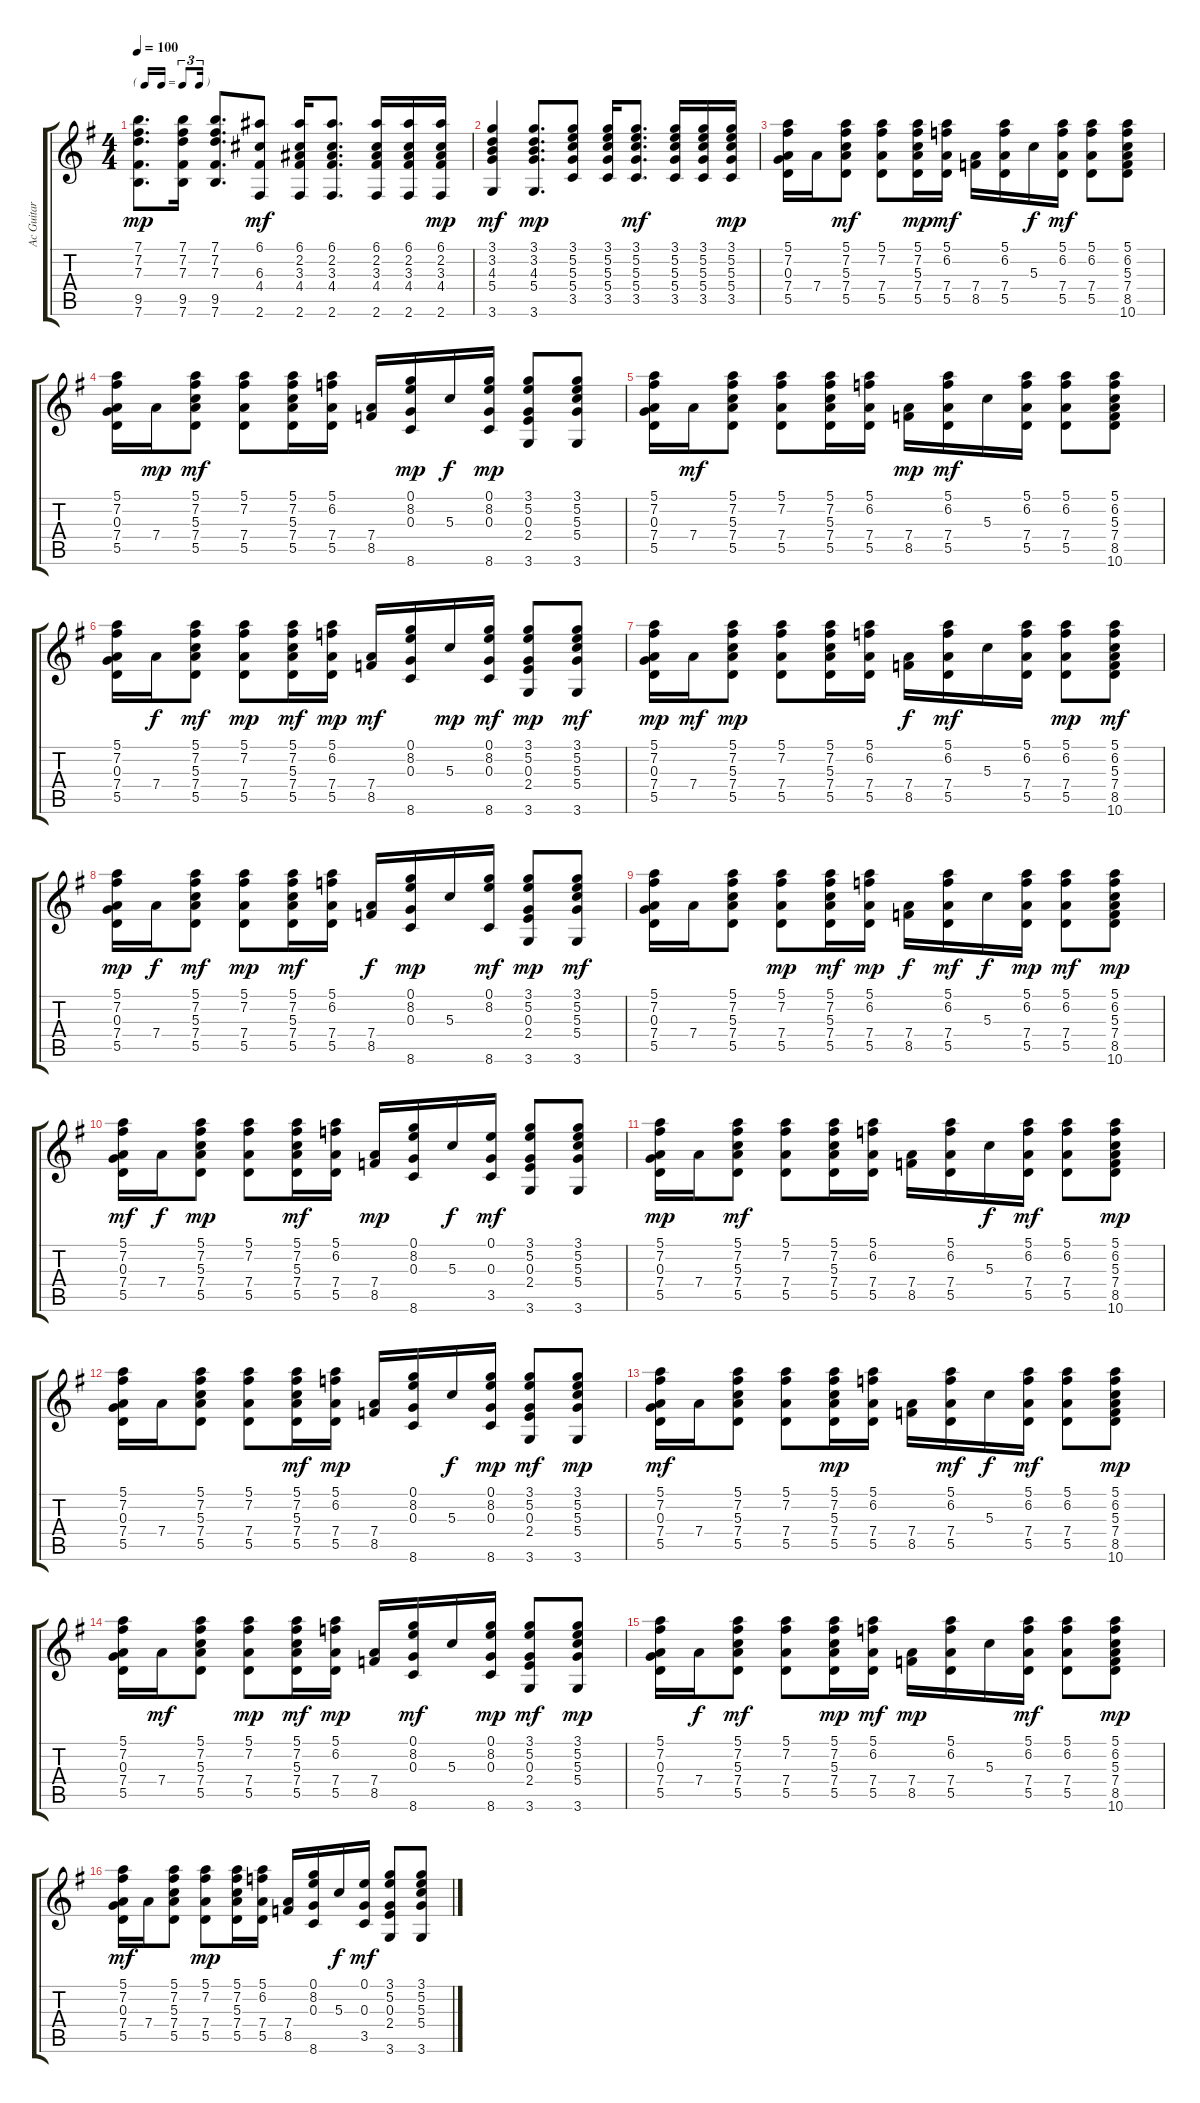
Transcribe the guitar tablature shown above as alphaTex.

\track ("Ac Guitar" "Ac Guitar") {instrument acousticguitarnylon}
\staff {score tabs}
\tuning (E4 B3 G3 D3 A2 E2) {hide}
\ts (4 4)
\tf triplet16th
\tempo 100
\clef g2
\ks g
(7.1 7.2 7.3 9.5 7.6).8{d dy mp} (7.1 7.2 7.3 9.5 7.6).16 (7.1 7.2 7.3 9.5 7.6).8{d} (6.1 6.3 4.4 2.6).8{dy mf} (6.1 2.2 3.3 4.4 2.6).16 (6.1 2.2 3.3 4.4 2.6).8{d} (6.1 2.2 3.3 4.4 2.6).16 (6.1 2.2 3.3 4.4 2.6).16 (6.1 2.2 3.3 4.4 2.6).16{dy mp} |
(3.1 3.2 4.3 5.4 3.6).4{dy mf} (3.1 3.2 4.3 5.4 3.6).8{d dy mp} (3.1 5.2 5.3 5.4 3.5).8 (3.1 5.2 5.3 5.4 3.5).16 (3.1 5.2 5.3 5.4 3.5).8{d dy mf} (3.1 5.2 5.3 5.4 3.5).16 (3.1 5.2 5.3 5.4 3.5).16 (3.1 5.2 5.3 5.4 3.5).16{dy mp} |
(5.1 7.2 0.3 7.4 5.5).16 7.4.16 (5.1 7.2 5.3 7.4 5.5).8{dy mf} (5.1 7.2 7.4 5.5).8 (5.1 7.2 5.3 7.4 5.5).16{dy mp} (5.1 6.2 7.4 5.5).16{dy mf} (7.4 8.5).16 (5.1 6.2 7.4 5.5).16 5.3.16{dy f} (5.1 6.2 7.4 5.5).16{dy mf} (5.1 6.2 7.4 5.5).8 (5.1 6.2 5.3 7.4 8.5 10.6).8 |
(5.1 7.2 0.3 7.4 5.5).16 7.4.16{dy mp} (5.1 7.2 5.3 7.4 5.5).8{dy mf} (5.1 7.2 7.4 5.5).8 (5.1 7.2 5.3 7.4 5.5).16 (5.1 6.2 7.4 5.5).16 (7.4 8.5).16 (0.1 8.2 0.3 8.6).16{dy mp} 5.3.16{dy f} (0.1 8.2 0.3 8.6).16{dy mp} (3.1 5.2 0.3 2.4 3.6).8 (3.1 5.2 5.3 5.4 3.6).8 |
(5.1 7.2 0.3 7.4 5.5).16 7.4.16{dy mf} (5.1 7.2 5.3 7.4 5.5).8 (5.1 7.2 7.4 5.5).8 (5.1 7.2 5.3 7.4 5.5).16 (5.1 6.2 7.4 5.5).16 (7.4 8.5).16{dy mp} (5.1 6.2 7.4 5.5).16{dy mf} 5.3.16 (5.1 6.2 7.4 5.5).16 (5.1 6.2 7.4 5.5).8 (5.1 6.2 5.3 7.4 8.5 10.6).8 |
(5.1 7.2 0.3 7.4 5.5).16 7.4.16{dy f} (5.1 7.2 5.3 7.4 5.5).8{dy mf} (5.1 7.2 7.4 5.5).8{dy mp} (5.1 7.2 5.3 7.4 5.5).16{dy mf} (5.1 6.2 7.4 5.5).16{dy mp} (7.4 8.5).16{dy mf} (0.1 8.2 0.3 8.6).16 5.3.16{dy mp} (0.1 8.2 0.3 8.6).16{dy mf} (3.1 5.2 0.3 2.4 3.6).8{dy mp} (3.1 5.2 5.3 5.4 3.6).8{dy mf} |
(5.1 7.2 0.3 7.4 5.5).16{dy mp} 7.4.16{dy mf} (5.1 7.2 5.3 7.4 5.5).8{dy mp} (5.1 7.2 7.4 5.5).8 (5.1 7.2 5.3 7.4 5.5).16 (5.1 6.2 7.4 5.5).16 (7.4 8.5).16{dy f} (5.1 6.2 7.4 5.5).16{dy mf} 5.3.16 (5.1 6.2 7.4 5.5).16 (5.1 6.2 7.4 5.5).8{dy mp} (5.1 6.2 5.3 7.4 8.5 10.6).8{dy mf} |
(5.1 7.2 0.3 7.4 5.5).16{dy mp} 7.4.16{dy f} (5.1 7.2 5.3 7.4 5.5).8{dy mf} (5.1 7.2 7.4 5.5).8{dy mp} (5.1 7.2 5.3 7.4 5.5).16{dy mf} (5.1 6.2 7.4 5.5).16 (7.4 8.5).16{dy f} (0.1 8.2 0.3 8.6).16{dy mp} 5.3.16 (0.1 8.2 8.6).16{dy mf} (3.1 5.2 0.3 2.4 3.6).8{dy mp} (3.1 5.2 5.3 5.4 3.6).8{dy mf} |
(5.1 7.2 0.3 7.4 5.5).16 7.4.16 (5.1 7.2 5.3 7.4 5.5).8 (5.1 7.2 7.4 5.5).8{dy mp} (5.1 7.2 5.3 7.4 5.5).16{dy mf} (5.1 6.2 7.4 5.5).16{dy mp} (7.4 8.5).16{dy f} (5.1 6.2 7.4 5.5).16{dy mf} 5.3.16{dy f} (5.1 6.2 7.4 5.5).16{dy mp} (5.1 6.2 7.4 5.5).8{dy mf} (5.1 6.2 5.3 7.4 8.5 10.6).8{dy mp} |
(5.1 7.2 0.3 7.4 5.5).16{dy mf} 7.4.16{dy f} (5.1 7.2 5.3 7.4 5.5).8{dy mp} (5.1 7.2 7.4 5.5).8 (5.1 7.2 5.3 7.4 5.5).16{dy mf} (5.1 6.2 7.4 5.5).16 (7.4 8.5).16{dy mp} (0.1 8.2 0.3 8.6).16 5.3.16{dy f} (0.1 0.3 3.5).16{dy mf} (3.1 5.2 0.3 2.4 3.6).8 (3.1 5.2 5.3 5.4 3.6).8 |
(5.1 7.2 0.3 7.4 5.5).16{dy mp} 7.4.16 (5.1 7.2 5.3 7.4 5.5).8{dy mf} (5.1 7.2 7.4 5.5).8 (5.1 7.2 5.3 7.4 5.5).16 (5.1 6.2 7.4 5.5).16 (7.4 8.5).16 (5.1 6.2 7.4 5.5).16 5.3.16{dy f} (5.1 6.2 7.4 5.5).16{dy mf} (5.1 6.2 7.4 5.5).8 (5.1 6.2 5.3 7.4 8.5 10.6).8{dy mp} |
(5.1 7.2 0.3 7.4 5.5).16 7.4.16 (5.1 7.2 5.3 7.4 5.5).8 (5.1 7.2 7.4 5.5).8 (5.1 7.2 5.3 7.4 5.5).16{dy mf} (5.1 6.2 7.4 5.5).16{dy mp} (7.4 8.5).16 (0.1 8.2 0.3 8.6).16 5.3.16{dy f} (0.1 8.2 0.3 8.6).16{dy mp} (3.1 5.2 0.3 2.4 3.6).8{dy mf} (3.1 5.2 5.3 5.4 3.6).8{dy mp} |
(5.1 7.2 0.3 7.4 5.5).16{dy mf} 7.4.16 (5.1 7.2 5.3 7.4 5.5).8 (5.1 7.2 7.4 5.5).8 (5.1 7.2 5.3 7.4 5.5).16{dy mp} (5.1 6.2 7.4 5.5).16 (7.4 8.5).16 (5.1 6.2 7.4 5.5).16{dy mf} 5.3.16{dy f} (5.1 6.2 7.4 5.5).16{dy mf} (5.1 6.2 7.4 5.5).8 (5.1 6.2 5.3 7.4 8.5 10.6).8{dy mp} |
(5.1 7.2 0.3 7.4 5.5).16 7.4.16{dy mf} (5.1 7.2 5.3 7.4 5.5).8 (5.1 7.2 7.4 5.5).8{dy mp} (5.1 7.2 5.3 7.4 5.5).16{dy mf} (5.1 6.2 7.4 5.5).16{dy mp} (7.4 8.5).16 (0.1 8.2 0.3 8.6).16{dy mf} 5.3.16 (0.1 8.2 0.3 8.6).16{dy mp} (3.1 5.2 0.3 2.4 3.6).8{dy mf} (3.1 5.2 5.3 5.4 3.6).8{dy mp} |
(5.1 7.2 0.3 7.4 5.5).16 7.4.16{dy f} (5.1 7.2 5.3 7.4 5.5).8{dy mf} (5.1 7.2 7.4 5.5).8 (5.1 7.2 5.3 7.4 5.5).16{dy mp} (5.1 6.2 7.4 5.5).16{dy mf} (7.4 8.5).16{dy mp} (5.1 6.2 7.4 5.5).16 5.3.16 (5.1 6.2 7.4 5.5).16{dy mf} (5.1 6.2 7.4 5.5).8 (5.1 6.2 5.3 7.4 8.5 10.6).8{dy mp} |
(5.1 7.2 0.3 7.4 5.5).16{dy mf} 7.4.16 (5.1 7.2 5.3 7.4 5.5).8 (5.1 7.2 7.4 5.5).8{dy mp} (5.1 7.2 5.3 7.4 5.5).16 (5.1 6.2 7.4 5.5).16 (7.4 8.5).16 (0.1 8.2 0.3 8.6).16 5.3.16{dy f} (0.1 0.3 3.5).16{dy mf} (3.1 5.2 0.3 2.4 3.6).8 (3.1 5.2 5.3 5.4 3.6).8
